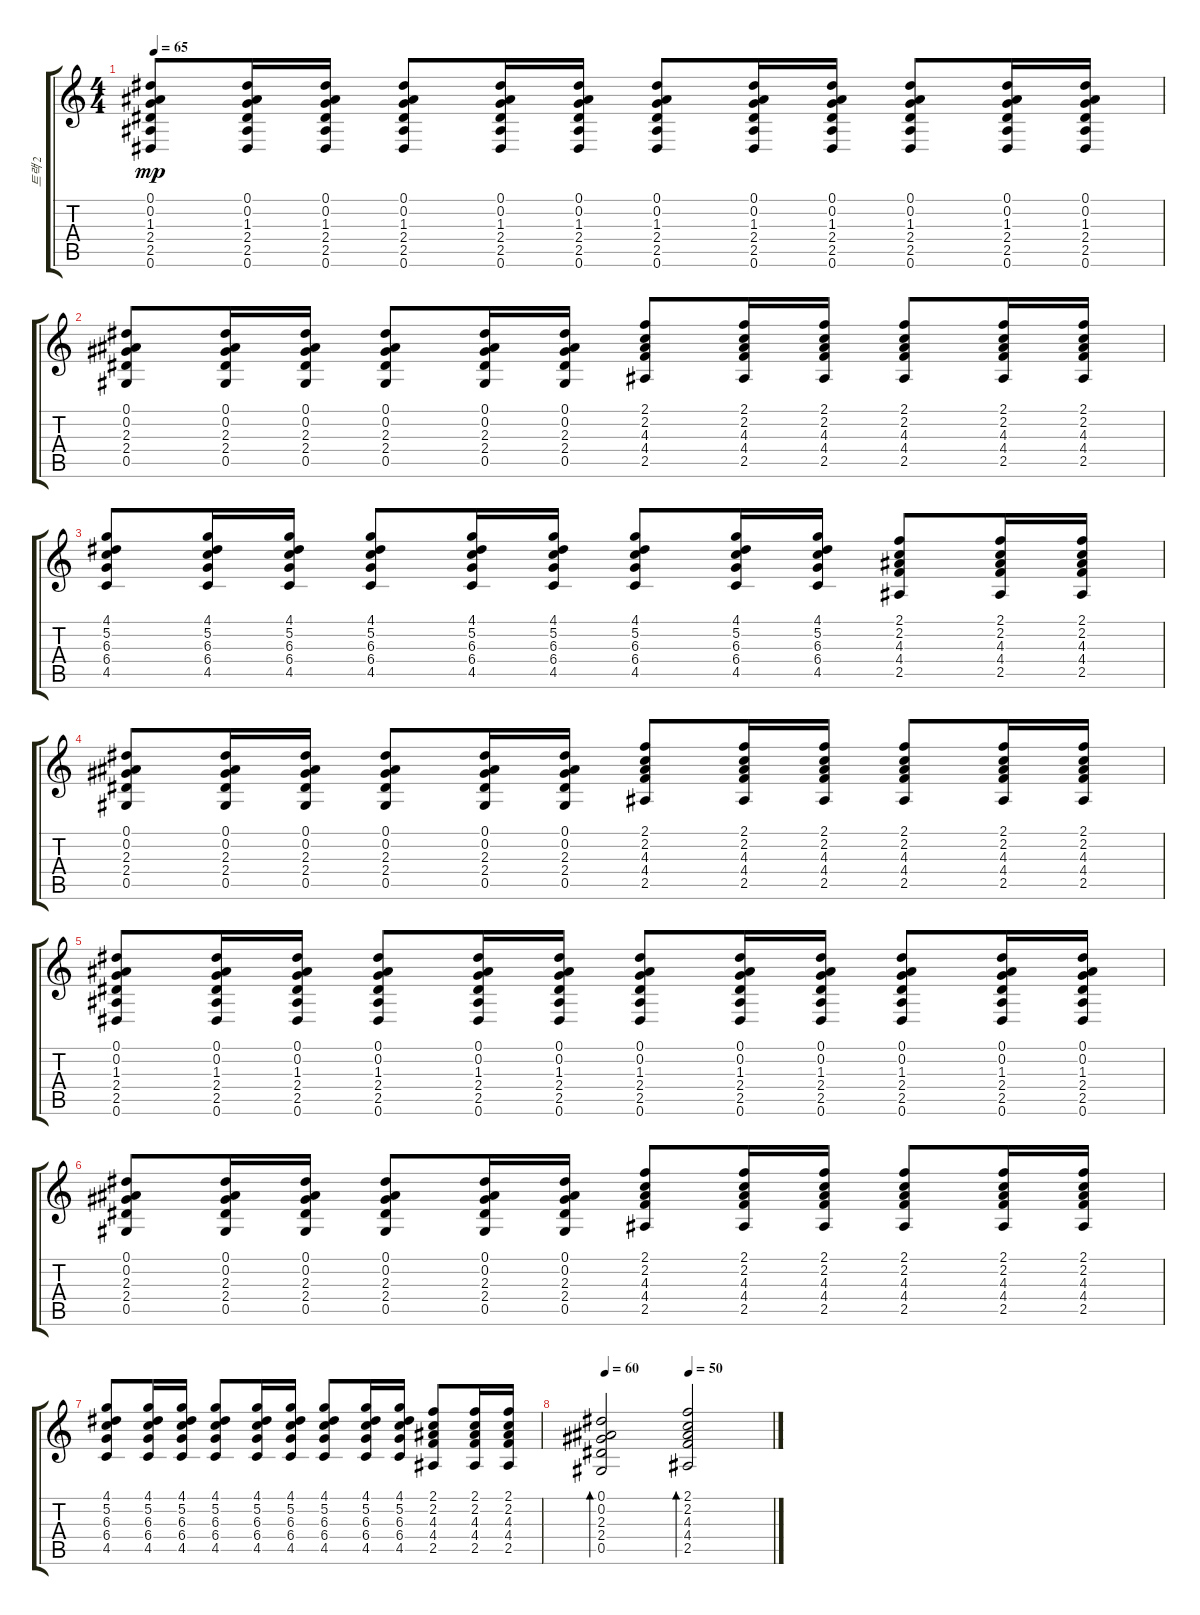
\track ("트랙 2" "트랙 2") {instrument acousticguitarsteel}
\staff {score tabs}
\tuning (Eb4 Bb3 Gb3 Db3 Ab2 Eb2) {hide}
\ts (4 4)
\tempo 65
\clef g2
\ks c
(0.1 0.2 1.3 2.4 2.5 0.6).8{dy mp} (0.1 0.2 1.3 2.4 2.5 0.6).16 (0.1 0.2 1.3 2.4 2.5 0.6).16 (0.1 0.2 1.3 2.4 2.5 0.6).8 (0.1 0.2 1.3 2.4 2.5 0.6).16 (0.1 0.2 1.3 2.4 2.5 0.6).16 (0.1 0.2 1.3 2.4 2.5 0.6).8 (0.1 0.2 1.3 2.4 2.5 0.6).16 (0.1 0.2 1.3 2.4 2.5 0.6).16 (0.1 0.2 1.3 2.4 2.5 0.6).8 (0.1 0.2 1.3 2.4 2.5 0.6).16 (0.1 0.2 1.3 2.4 2.5 0.6).16 |
(0.1 0.2 2.3 2.4 0.5).8 (0.1 0.2 2.3 2.4 0.5).16 (0.1 0.2 2.3 2.4 0.5).16 (0.1 0.2 2.3 2.4 0.5).8 (0.1 0.2 2.3 2.4 0.5).16 (0.1 0.2 2.3 2.4 0.5).16 (2.1 2.2 4.3 4.4 2.5).8 (2.1 2.2 4.3 4.4 2.5).16 (2.1 2.2 4.3 4.4 2.5).16 (2.1 2.2 4.3 4.4 2.5).8 (2.1 2.2 4.3 4.4 2.5).16 (2.1 2.2 4.3 4.4 2.5).16 |
(4.1 5.2 6.3 6.4 4.5).8 (4.1 5.2 6.3 6.4 4.5).16 (4.1 5.2 6.3 6.4 4.5).16 (4.1 5.2 6.3 6.4 4.5).8 (4.1 5.2 6.3 6.4 4.5).16 (4.1 5.2 6.3 6.4 4.5).16 (4.1 5.2 6.3 6.4 4.5).8 (4.1 5.2 6.3 6.4 4.5).16 (4.1 5.2 6.3 6.4 4.5).16 (2.1 2.2 4.3 4.4 2.5).8 (2.1 2.2 4.3 4.4 2.5).16 (2.1 2.2 4.3 4.4 2.5).16 |
(0.1 0.2 2.3 2.4 0.5).8 (0.1 0.2 2.3 2.4 0.5).16 (0.1 0.2 2.3 2.4 0.5).16 (0.1 0.2 2.3 2.4 0.5).8 (0.1 0.2 2.3 2.4 0.5).16 (0.1 0.2 2.3 2.4 0.5).16 (2.1 2.2 4.3 4.4 2.5).8 (2.1 2.2 4.3 4.4 2.5).16 (2.1 2.2 4.3 4.4 2.5).16 (2.1 2.2 4.3 4.4 2.5).8 (2.1 2.2 4.3 4.4 2.5).16 (2.1 2.2 4.3 4.4 2.5).16 |
(0.1 0.2 1.3 2.4 2.5 0.6).8 (0.1 0.2 1.3 2.4 2.5 0.6).16 (0.1 0.2 1.3 2.4 2.5 0.6).16 (0.1 0.2 1.3 2.4 2.5 0.6).8 (0.1 0.2 1.3 2.4 2.5 0.6).16 (0.1 0.2 1.3 2.4 2.5 0.6).16 (0.1 0.2 1.3 2.4 2.5 0.6).8 (0.1 0.2 1.3 2.4 2.5 0.6).16 (0.1 0.2 1.3 2.4 2.5 0.6).16 (0.1 0.2 1.3 2.4 2.5 0.6).8 (0.1 0.2 1.3 2.4 2.5 0.6).16 (0.1 0.2 1.3 2.4 2.5 0.6).16 |
(0.1 0.2 2.3 2.4 0.5).8 (0.1 0.2 2.3 2.4 0.5).16 (0.1 0.2 2.3 2.4 0.5).16 (0.1 0.2 2.3 2.4 0.5).8 (0.1 0.2 2.3 2.4 0.5).16 (0.1 0.2 2.3 2.4 0.5).16 (2.1 2.2 4.3 4.4 2.5).8 (2.1 2.2 4.3 4.4 2.5).16 (2.1 2.2 4.3 4.4 2.5).16 (2.1 2.2 4.3 4.4 2.5).8 (2.1 2.2 4.3 4.4 2.5).16 (2.1 2.2 4.3 4.4 2.5).16 |
(4.1 5.2 6.3 6.4 4.5).8 (4.1 5.2 6.3 6.4 4.5).16 (4.1 5.2 6.3 6.4 4.5).16 (4.1 5.2 6.3 6.4 4.5).8 (4.1 5.2 6.3 6.4 4.5).16 (4.1 5.2 6.3 6.4 4.5).16 (4.1 5.2 6.3 6.4 4.5).8 (4.1 5.2 6.3 6.4 4.5).16 (4.1 5.2 6.3 6.4 4.5).16 (2.1 2.2 4.3 4.4 2.5).8 (2.1 2.2 4.3 4.4 2.5).16 (2.1 2.2 4.3 4.4 2.5).16 |
\tempo 60
\tempo (50 0.5)
(0.1 0.2 2.3 2.4 0.5).2{bd 60} (2.1 2.2 4.3 4.4 2.5).2{bd 60}
